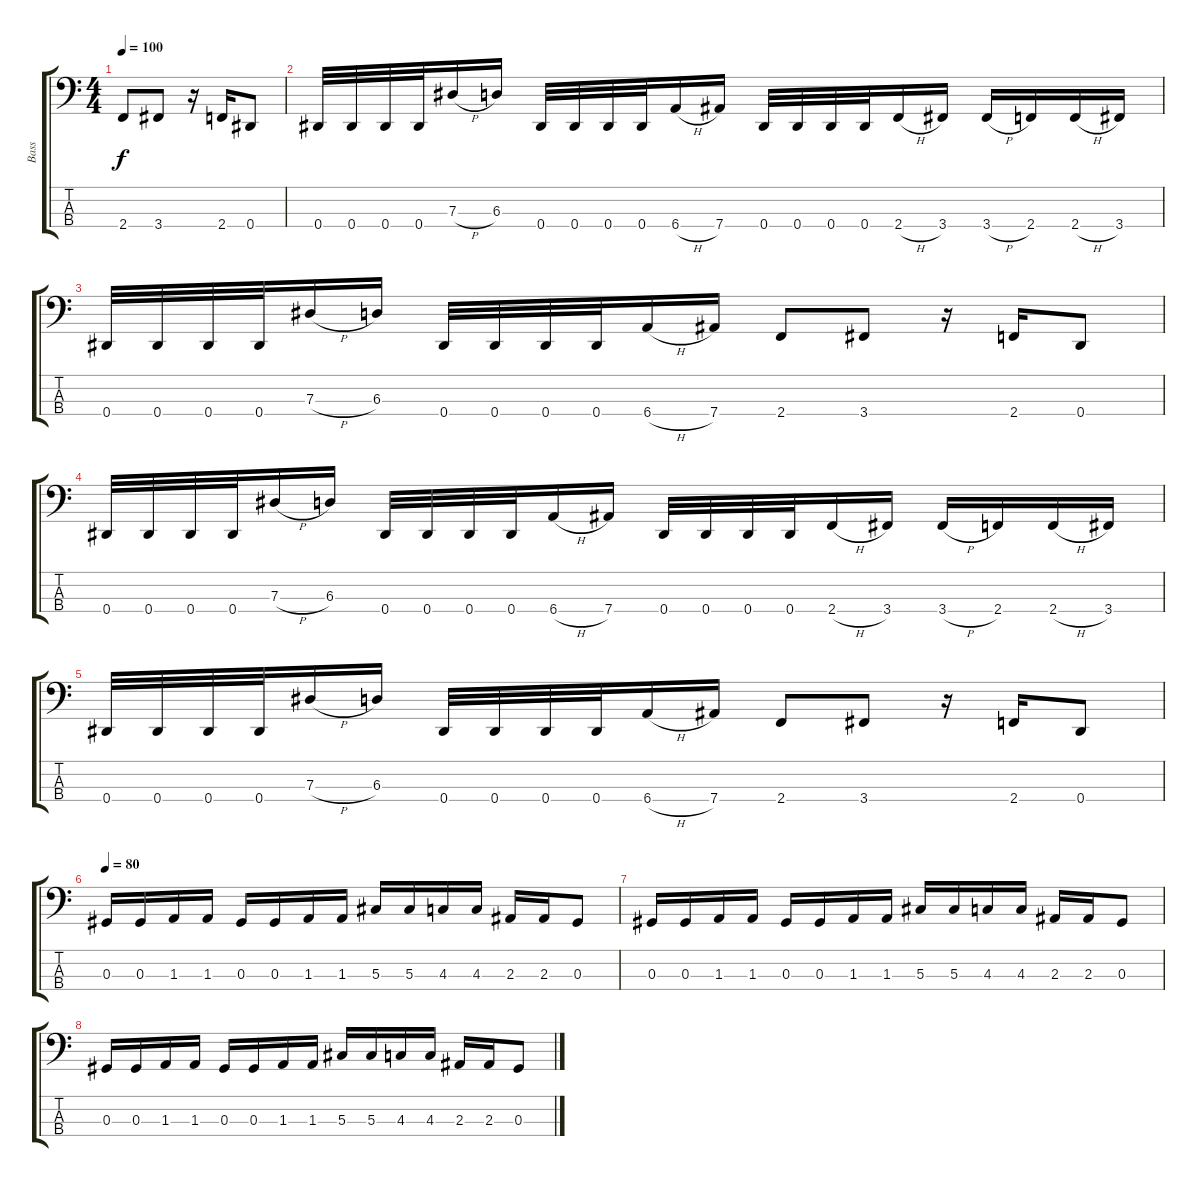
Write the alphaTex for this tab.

\track ("Bass" "Bass") {instrument electricbasspick}
\staff {score tabs}
\tuning (Gb2 Db2 Ab1 Eb1) {hide}
\ts (4 4)
\tempo 100
\clef f4
\ks c
2.4.8{dy f} 3.4.8 r.16 2.4.16 0.4.8 |
0.4.32 0.4.32 0.4.32 0.4.32 7.3{h}.16 6.3.16 0.4.32 0.4.32 0.4.32 0.4.32 6.4{h}.16 7.4.16 0.4.32 0.4.32 0.4.32 0.4.32 2.4{h}.16 3.4.16 3.4{h}.16 2.4.16 2.4{h}.16 3.4.16 |
0.4.32 0.4.32 0.4.32 0.4.32 7.3{h}.16 6.3.16 0.4.32 0.4.32 0.4.32 0.4.32 6.4{h}.16 7.4.16 2.4.8 3.4.8 r.16 2.4.16 0.4.8 |
0.4.32 0.4.32 0.4.32 0.4.32 7.3{h}.16 6.3.16 0.4.32 0.4.32 0.4.32 0.4.32 6.4{h}.16 7.4.16 0.4.32 0.4.32 0.4.32 0.4.32 2.4{h}.16 3.4.16 3.4{h}.16 2.4.16 2.4{h}.16 3.4.16 |
0.4.32 0.4.32 0.4.32 0.4.32 7.3{h}.16 6.3.16 0.4.32 0.4.32 0.4.32 0.4.32 6.4{h}.16 7.4.16 2.4.8 3.4.8 r.16 2.4.16 0.4.8 |
\tempo 80
0.3.16 0.3.16 1.3.16 1.3.16 0.3.16 0.3.16 1.3.16 1.3.16 5.3.16 5.3.16 4.3.16 4.3.16 2.3.16 2.3.16 0.3.8 |
0.3.16 0.3.16 1.3.16 1.3.16 0.3.16 0.3.16 1.3.16 1.3.16 5.3.16 5.3.16 4.3.16 4.3.16 2.3.16 2.3.16 0.3.8 |
0.3.16 0.3.16 1.3.16 1.3.16 0.3.16 0.3.16 1.3.16 1.3.16 5.3.16 5.3.16 4.3.16 4.3.16 2.3.16 2.3.16 0.3.8
